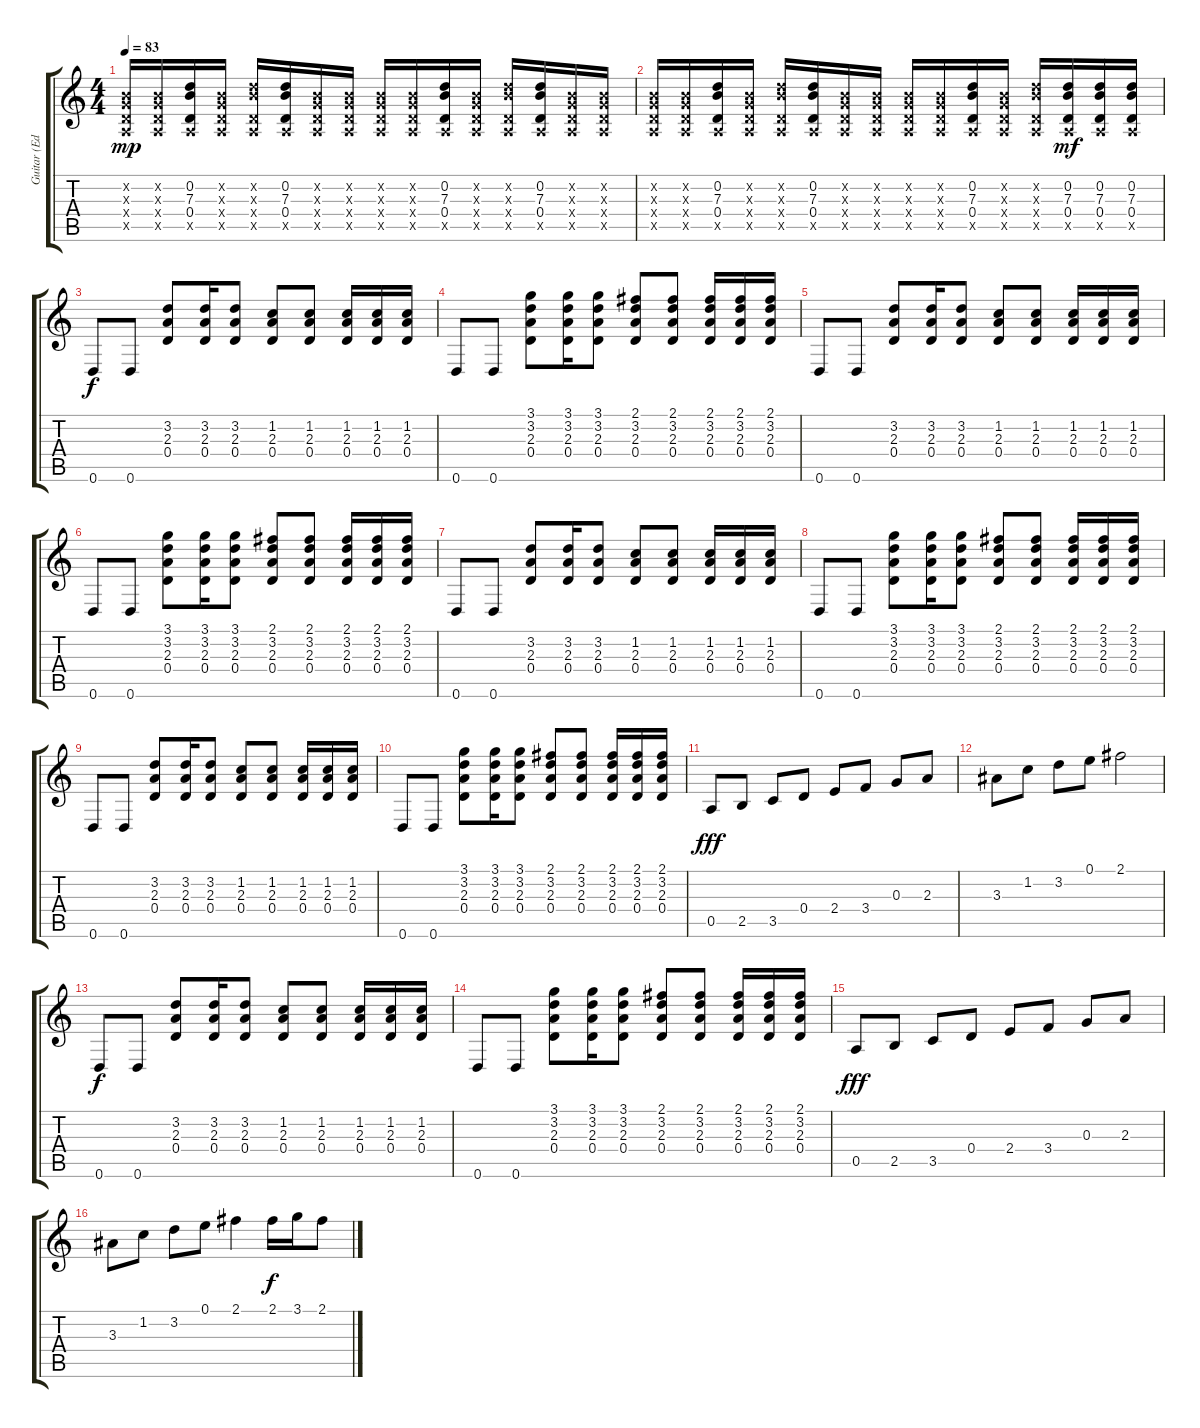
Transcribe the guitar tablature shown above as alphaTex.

\track ("Guitar (Ed)" "Guitar (Ed") {instrument electricguitarclean}
\staff {score tabs}
\tuning (E4 B3 G3 D3 A2 D2) {hide}
\ts (4 4)
\tempo 83
\clef g2
\ks c
(0.2{x} 0.3{x} 0.4{x} 0.5{x}).16{dy mp} (0.2{x} 0.3{x} 0.4{x} 0.5{x}).16 (0.2 7.3 0.4 0.5{x}).16 (0.2{x} 0.3{x} 0.4{x} 0.5{x}).16 (0.2{x} 7.3{x} 0.4{x} 0.5{x}).16 (0.2 7.3 0.4 0.5{x}).16 (0.2{x} 0.3{x} 0.4{x} 0.5{x}).16 (0.2{x} 0.3{x} 0.4{x} 0.5{x}).16 (0.2{x} 0.3{x} 0.4{x} 0.5{x}).16 (0.2{x} 0.3{x} 0.4{x} 0.5{x}).16 (0.2 7.3 0.4 0.5{x}).16 (0.2{x} 0.3{x} 0.4{x} 0.5{x}).16 (0.2{x} 7.3{x} 0.4{x} 0.5{x}).16 (0.2 7.3 0.4 0.5{x}).16 (0.2{x} 0.3{x} 0.4{x} 0.5{x}).16 (0.2{x} 0.3{x} 0.4{x} 0.5{x}).16 |
(0.2{x} 0.3{x} 0.4{x} 0.5{x}).16 (0.2{x} 0.3{x} 0.4{x} 0.5{x}).16 (0.2 7.3 0.4 0.5{x}).16 (0.2{x} 0.3{x} 0.4{x} 0.5{x}).16 (0.2{x} 7.3{x} 0.4{x} 0.5{x}).16 (0.2 7.3 0.4 0.5{x}).16 (0.2{x} 0.3{x} 0.4{x} 0.5{x}).16 (0.2{x} 0.3{x} 0.4{x} 0.5{x}).16 (0.2{x} 0.3{x} 0.4{x} 0.5{x}).16 (0.2{x} 0.3{x} 0.4{x} 0.5{x}).16 (0.2 7.3 0.4 0.5{x}).16 (0.2{x} 0.3{x} 0.4{x} 0.5{x}).16 (0.2{x} 7.3{x} 0.4{x} 0.5{x}).16 (0.2 7.3 0.4 0.5{x}).16{dy mf} (0.2 7.3 0.4 0.5{x}).16 (0.2 7.3 0.4 0.5{x}).16 |
0.6.8{dy f} 0.6.8 (3.2 2.3 0.4).8 (3.2 2.3 0.4).16 (3.2 2.3 0.4).8 (1.2 2.3 0.4).8 (1.2 2.3 0.4).8 (1.2 2.3 0.4).16 (1.2 2.3 0.4).16 (1.2 2.3 0.4).16 |
0.6.8 0.6.8 (3.1 3.2 2.3 0.4).8 (3.1 3.2 2.3 0.4).16 (3.1 3.2 2.3 0.4).8 (2.1 3.2 2.3 0.4).8 (2.1 3.2 2.3 0.4).8 (2.1 3.2 2.3 0.4).16 (2.1 3.2 2.3 0.4).16 (2.1 3.2 2.3 0.4).16 |
0.6.8 0.6.8 (3.2 2.3 0.4).8 (3.2 2.3 0.4).16 (3.2 2.3 0.4).8 (1.2 2.3 0.4).8 (1.2 2.3 0.4).8 (1.2 2.3 0.4).16 (1.2 2.3 0.4).16 (1.2 2.3 0.4).16 |
0.6.8 0.6.8 (3.1 3.2 2.3 0.4).8 (3.1 3.2 2.3 0.4).16 (3.1 3.2 2.3 0.4).8 (2.1 3.2 2.3 0.4).8 (2.1 3.2 2.3 0.4).8 (2.1 3.2 2.3 0.4).16 (2.1 3.2 2.3 0.4).16 (2.1 3.2 2.3 0.4).16 |
0.6.8 0.6.8 (3.2 2.3 0.4).8 (3.2 2.3 0.4).16 (3.2 2.3 0.4).8 (1.2 2.3 0.4).8 (1.2 2.3 0.4).8 (1.2 2.3 0.4).16 (1.2 2.3 0.4).16 (1.2 2.3 0.4).16 |
0.6.8 0.6.8 (3.1 3.2 2.3 0.4).8 (3.1 3.2 2.3 0.4).16 (3.1 3.2 2.3 0.4).8 (2.1 3.2 2.3 0.4).8 (2.1 3.2 2.3 0.4).8 (2.1 3.2 2.3 0.4).16 (2.1 3.2 2.3 0.4).16 (2.1 3.2 2.3 0.4).16 |
0.6.8 0.6.8 (3.2 2.3 0.4).8 (3.2 2.3 0.4).16 (3.2 2.3 0.4).8 (1.2 2.3 0.4).8 (1.2 2.3 0.4).8 (1.2 2.3 0.4).16 (1.2 2.3 0.4).16 (1.2 2.3 0.4).16 |
0.6.8 0.6.8 (3.1 3.2 2.3 0.4).8 (3.1 3.2 2.3 0.4).16 (3.1 3.2 2.3 0.4).8 (2.1 3.2 2.3 0.4).8 (2.1 3.2 2.3 0.4).8 (2.1 3.2 2.3 0.4).16 (2.1 3.2 2.3 0.4).16 (2.1 3.2 2.3 0.4).16 |
0.5.8{dy fff} 2.5.8 3.5.8 0.4.8 2.4.8 3.4.8 0.3.8 2.3.8 |
3.3.8 1.2.8 3.2.8 0.1.8 2.1.2 |
0.6.8{dy f} 0.6.8 (3.2 2.3 0.4).8 (3.2 2.3 0.4).16 (3.2 2.3 0.4).8 (1.2 2.3 0.4).8 (1.2 2.3 0.4).8 (1.2 2.3 0.4).16 (1.2 2.3 0.4).16 (1.2 2.3 0.4).16 |
0.6.8 0.6.8 (3.1 3.2 2.3 0.4).8 (3.1 3.2 2.3 0.4).16 (3.1 3.2 2.3 0.4).8 (2.1 3.2 2.3 0.4).8 (2.1 3.2 2.3 0.4).8 (2.1 3.2 2.3 0.4).16 (2.1 3.2 2.3 0.4).16 (2.1 3.2 2.3 0.4).16 |
0.5.8{dy fff} 2.5.8 3.5.8 0.4.8 2.4.8 3.4.8 0.3.8 2.3.8 |
3.3.8 1.2.8 3.2.8 0.1.8 2.1.4 2.1.16{dy f} 3.1.16 2.1.8
